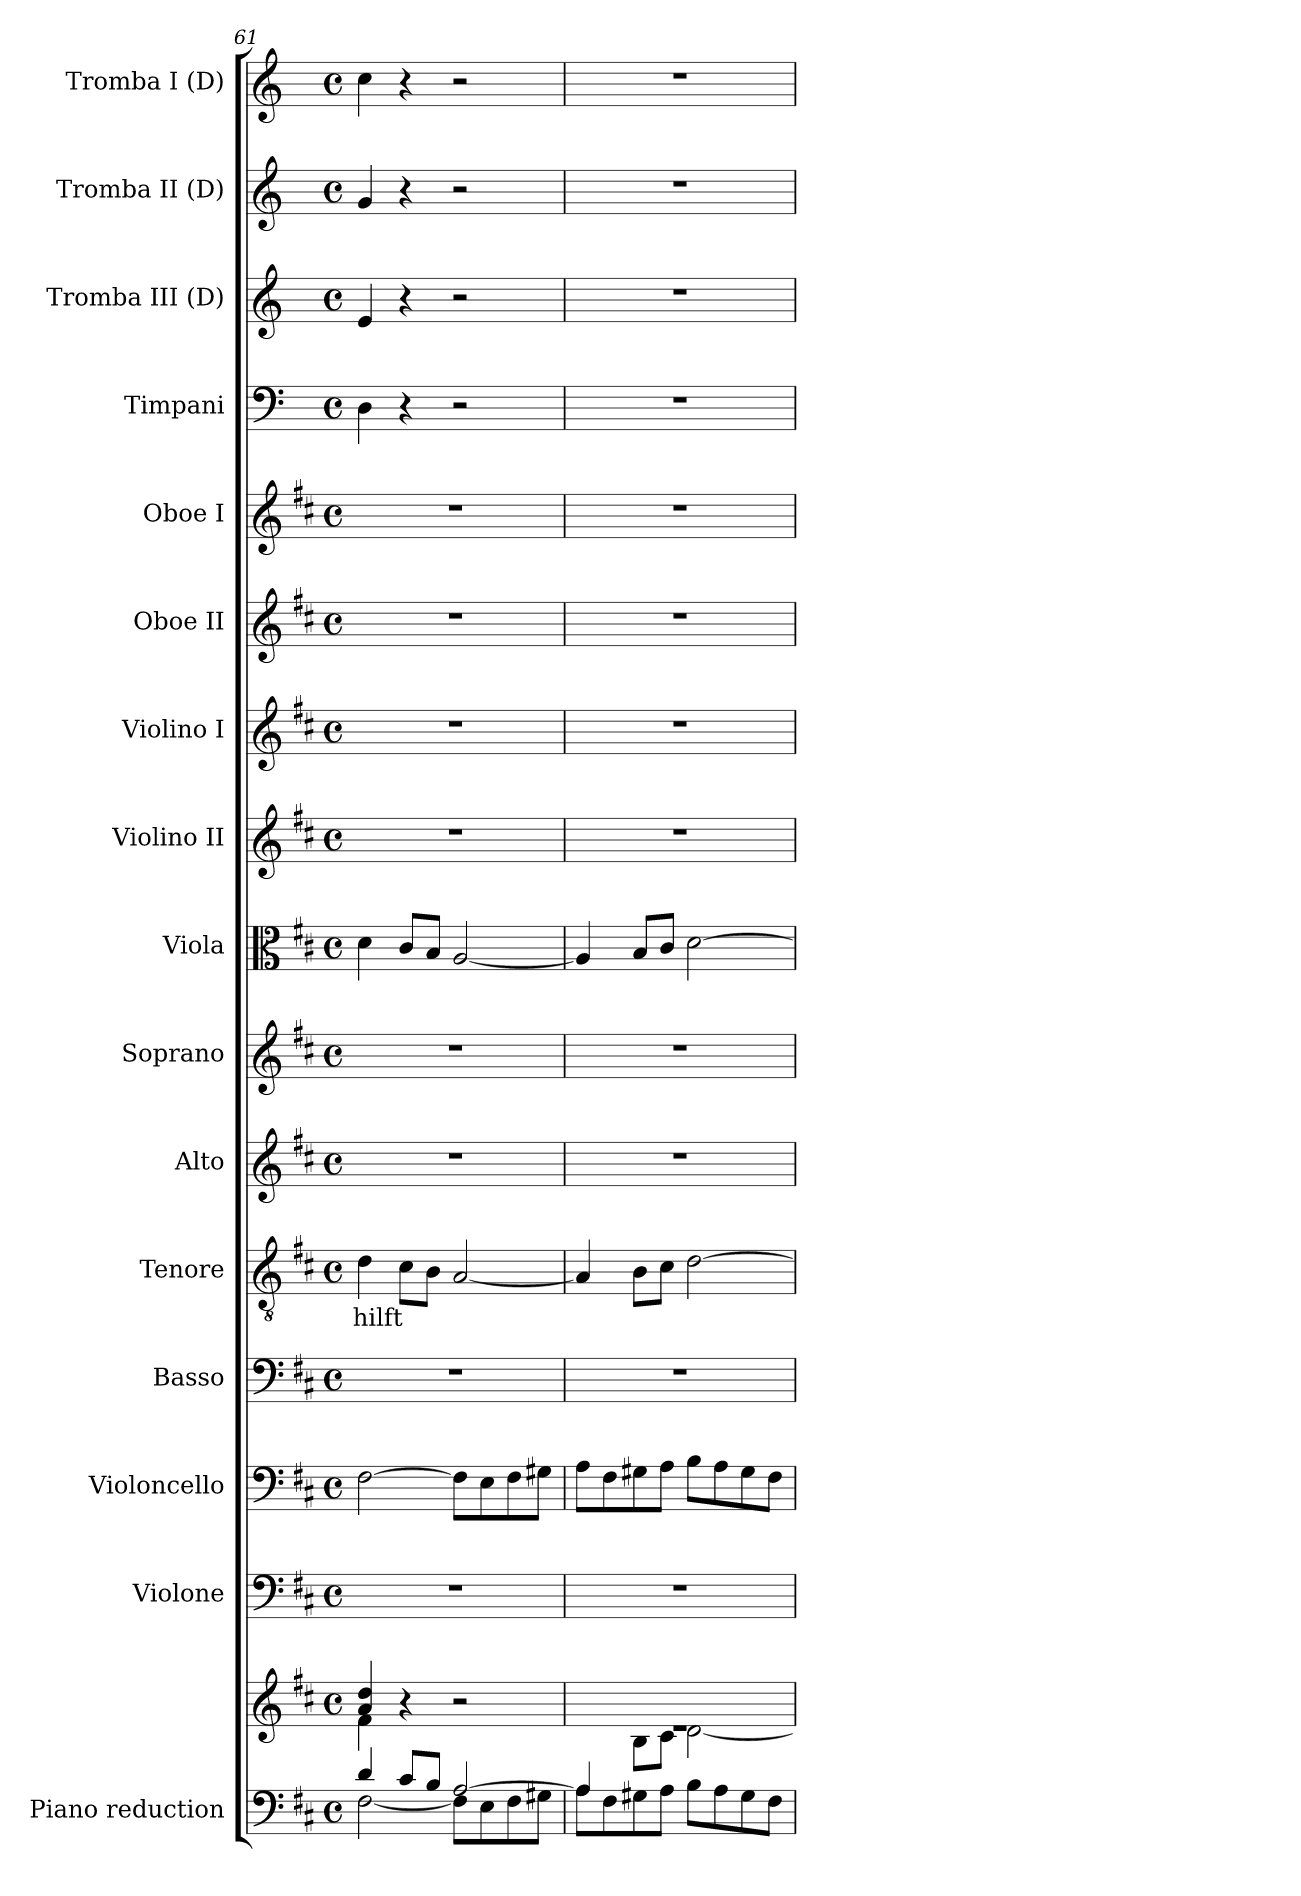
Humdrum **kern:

**kern	**kern	**kern	**kern	**kern	**kern	**text	**kern	**kern	**kern	**kern	**kern	**kern	**kern	**kern	**kern	**kern	**kern
*part16	*part16	*part15	*part14	*part13	*part12	*part12	*part11	*part10	*part9	*part8	*part7	*part6	*part5	*part4	*part3	*part2	*part1
*staff17	*staff16	*staff15	*staff14	*staff13	*staff12	*staff12	*staff11	*staff10	*staff9	*staff8	*staff7	*staff6	*staff5	*staff4	*staff3	*staff2	*staff1
*I"Piano reduction	*	*I"Violone	*I"Violoncello	*I"Basso	*I"Tenore	*	*I"Alto	*I"Soprano	*I"Viola	*I"Violino II	*I"Violino I	*I"Oboe II	*I"Oboe I	*I"Timpani	*I"Tromba III (D)	*I"Tromba II (D)	*I"Tromba I (D)
*I'Pno	*	*	*	*	*	*	*	*	*	*	*	*I'Ob	*I'Ob	*I'Timp	*	*	*
*clefF4	*clefG2	*clefF4	*clefF4	*clefF4	*clefGv2	*	*clefG2	*clefG2	*clefC3	*clefG2	*clefG2	*clefG2	*clefG2	*clefF4	*clefG2	*clefG2	*clefG2
*	*	*ITrd7c12	*	*	*	*	*	*	*	*	*	*	*	*	*ITrd-1c-2	*ITrd-1c-2	*ITrd-1c-2
*k[f#c#]	*k[f#c#]	*k[f#c#]	*k[f#c#]	*k[f#c#]	*k[f#c#]	*	*k[f#c#]	*k[f#c#]	*k[f#c#]	*k[f#c#]	*k[f#c#]	*k[f#c#]	*k[f#c#]	*k[]	*k[f#c#]	*k[f#c#]	*k[f#c#]
*M4/4	*M4/4	*M4/4	*M4/4	*M4/4	*M4/4	*	*M4/4	*M4/4	*M4/4	*M4/4	*M4/4	*M4/4	*M4/4	*M4/4	*M4/4	*M4/4	*M4/4
*met(c)	*met(c)	*met(c)	*met(c)	*met(c)	*met(c)	*	*met(c)	*met(c)	*met(c)	*met(c)	*met(c)	*met(c)	*met(c)	*met(c)	*met(c)	*met(c)	*met(c)
=61	=61	=61	=61	=61	=61	=61	=61	=61	=61	=61	=61	=61	=61	=61	=61	=61	=61
*^	*^	*	*	*	*	*	*	*	*	*	*	*	*	*	*	*	*
!	!	!	!	!	!	!	!	!LO:LY:b	!	!	!	!	!	!	!	!	!	!	!
4d/	[2F#\	4a/ 4dd/	4f#\	1r	[2F#\	1r	4d\	hilft	1r	1r	4d\	1r	1r	1r	1r	4D\	4f#/	4a/	4dd\
8c#/L	.	4r	4ryy	.	.	.	8c#\L	.	.	.	8c#/L	.	.	.	.	4r	4r	4r	4r
8B/J	.	.	.	.	.	.	8B\J	.	.	.	8B/J	.	.	.	.	.	.	.	.
[2A/	8F#\L]	2r	2ryy	.	8F#\L]	.	[2A/	.	.	.	[2A/	.	.	.	.	2r	2r	2r	2r
.	8E\	.	.	.	8E\	.	.	.	.	.	.	.	.	.	.	.	.	.	.
.	8F#\	.	.	.	8F#\	.	.	.	.	.	.	.	.	.	.	.	.	.	.
.	8G#X\J	.	.	.	8G#X\J	.	.	.	.	.	.	.	.	.	.	.	.	.	.
!!LO:PB:g=z
=62	=62	=62	=62	=62	=62	=62	=62	=62	=62	=62	=62	=62	=62	=62	=62	=62	=62	=62	=62
4A/	8A\L]	1re	4ryy	1r	8A\L	1r	4A/]	.	1r	1r	4A/]	1r	1r	1r	1r	1r	1r	1r	1r
.	8F#\	.	.	.	8F#\	.	.	.	.	.	.	.	.	.	.	.	.	.	.
2.ryy	8G#X\	.	8B\L	.	8G#X\	.	8B\L	.	.	.	8B/L	.	.	.	.	.	.	.	.
.	8A\J	.	8c#\J	.	8A\J	.	8c#\J	.	.	.	8c#/J	.	.	.	.	.	.	.	.
.	8B\L	.	[2d\	.	8B\L	.	[2d\	.	.	.	[2d\	.	.	.	.	.	.	.	.
.	8A\	.	.	.	8A\	.	.	.	.	.	.	.	.	.	.	.	.	.	.
.	8G#\	.	.	.	8G#\	.	.	.	.	.	.	.	.	.	.	.	.	.	.
.	8F#\J	.	.	.	8F#\J	.	.	.	.	.	.	.	.	.	.	.	.	.	.
*v	*v	*	*	*	*	*	*	*	*	*	*	*	*	*	*	*	*	*	*
*	*v	*v	*	*	*	*	*	*	*	*	*	*	*	*	*	*	*	*
=	=	=	=	=	=	=	=	=	=	=	=	=	=	=	=	=	=
*-	*-	*-	*-	*-	*-	*-	*-	*-	*-	*-	*-	*-	*-	*-	*-	*-	*-
